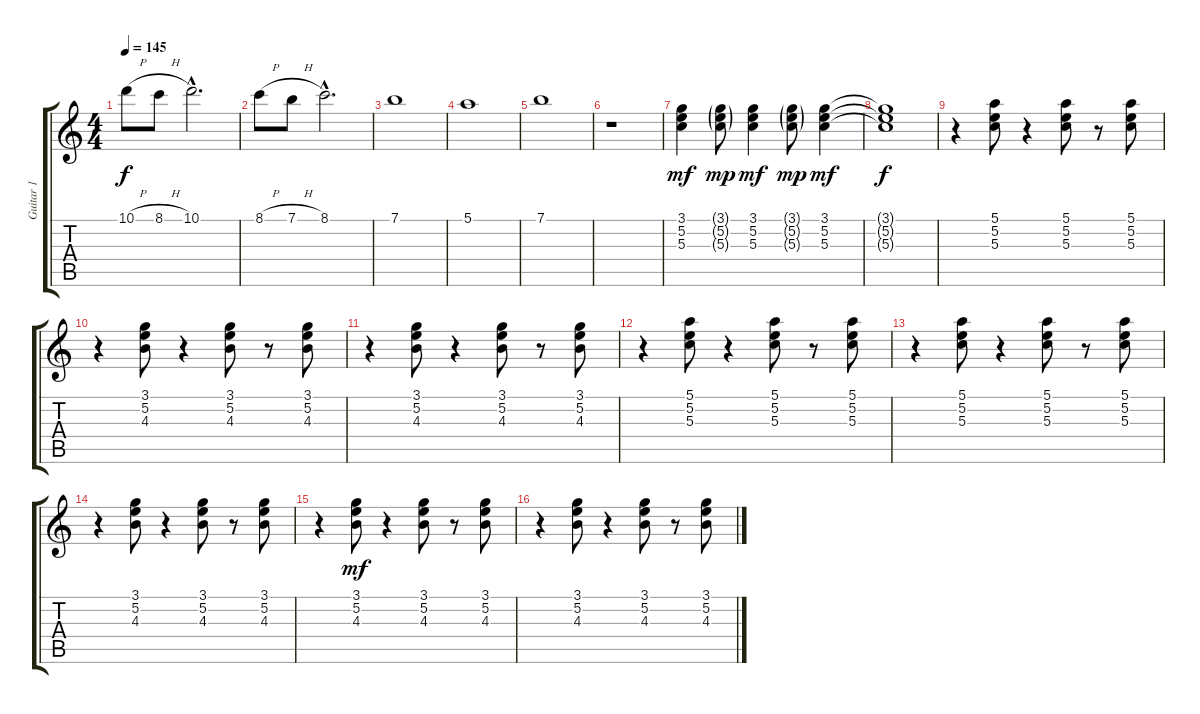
\track ("Guitar 1" "Guitar 1") {instrument distortionguitar}
\staff {score tabs}
\tuning (E4 B3 G3 D3 A2 E2) {hide}
\ts (4 4)
\tempo 145
\clef g2
\ks c
10.1{h}.8{dy f} 8.1{h}.8 10.1{hac}.2{d} |
8.1{h}.8 7.1{h}.8 8.1{hac}.2{d} |
7.1.1 |
5.1.1 |
7.1.1 |
r.1 |
(3.1 5.2 5.3).4{dy mf} (3.1{g} 5.2{g} 5.3{g}).8{dy mp} (3.1 5.2 5.3).4{dy mf} (3.1{g} 5.2{g} 5.3{g}).8{dy mp} (3.1 5.2 5.3).4{dy mf} |
(3.1{t} 5.2{t} 5.3{t}).1{dy f} |
r.4 (5.1 5.2 5.3).8 r.4 (5.1 5.2 5.3).8 r.8 (5.1 5.2 5.3).8 |
r.4 (3.1 5.2 4.3).8 r.4 (3.1 5.2 4.3).8 r.8 (3.1 5.2 4.3).8 |
r.4 (3.1 5.2 4.3).8 r.4 (3.1 5.2 4.3).8 r.8 (3.1 5.2 4.3).8 |
r.4 (5.1 5.2 5.3).8 r.4 (5.1 5.2 5.3).8 r.8 (5.1 5.2 5.3).8 |
r.4 (5.1 5.2 5.3).8 r.4 (5.1 5.2 5.3).8 r.8 (5.1 5.2 5.3).8 |
r.4 (3.1 5.2 4.3).8 r.4 (3.1 5.2 4.3).8 r.8 (3.1 5.2 4.3).8 |
r.4 (3.1 5.2 4.3).8{dy mf} r.4 (3.1 5.2 4.3).8 r.8 (3.1 5.2 4.3).8 |
r.4 (3.1 5.2 4.3).8 r.4 (3.1 5.2 4.3).8 r.8 (3.1 5.2 4.3).8
